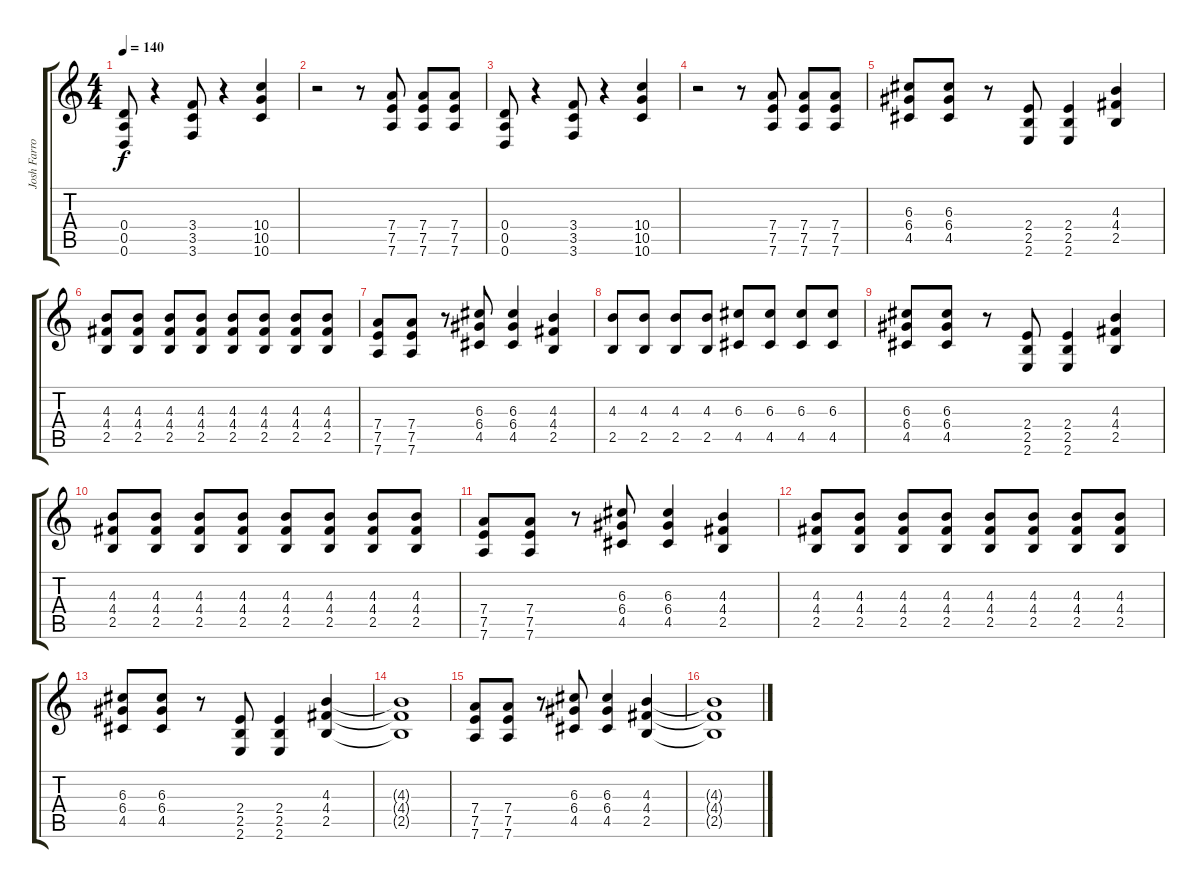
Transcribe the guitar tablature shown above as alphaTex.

\track ("Josh Farro" "Josh Farro") {instrument electricguitarclean}
\staff {score tabs}
\tuning (E4 B3 G3 D3 A2 D2) {hide}
\ts (4 4)
\tempo 140
\clef g2
\ks c
(0.4 0.5 0.6).8{dy f} r.4 (3.4 3.5 3.6).8 r.4 (10.4 10.5 10.6).4 |
r.2 r.8 (7.4 7.5 7.6).8 (7.4 7.5 7.6).8 (7.4 7.5 7.6).8 |
(0.4 0.5 0.6).8 r.4 (3.4 3.5 3.6).8 r.4 (10.4 10.5 10.6).4 |
r.2 r.8 (7.4 7.5 7.6).8 (7.4 7.5 7.6).8 (7.4 7.5 7.6).8 |
(6.3 6.4 4.5).8 (6.3 6.4 4.5).8 r.8 (2.4 2.5 2.6).8 (2.4 2.5 2.6).4 (4.3 4.4 2.5).4 |
(4.3 4.4 2.5).8 (4.3 4.4 2.5).8 (4.3 4.4 2.5).8 (4.3 4.4 2.5).8 (4.3 4.4 2.5).8 (4.3 4.4 2.5).8 (4.3 4.4 2.5).8 (4.3 4.4 2.5).8 |
(7.4 7.5 7.6).8 (7.4 7.5 7.6).8 r.8 (6.3 6.4 4.5).8 (6.3 6.4 4.5).4 (4.3 4.4 2.5).4 |
(4.3 2.5).8 (4.3 2.5).8 (4.3 2.5).8 (4.3 2.5).8 (6.3 4.5).8 (6.3 4.5).8 (6.3 4.5).8 (6.3 4.5).8 |
(6.3 6.4 4.5).8 (6.3 6.4 4.5).8 r.8 (2.4 2.5 2.6).8 (2.4 2.5 2.6).4 (4.3 4.4 2.5).4 |
(4.3 4.4 2.5).8 (4.3 4.4 2.5).8 (4.3 4.4 2.5).8 (4.3 4.4 2.5).8 (4.3 4.4 2.5).8 (4.3 4.4 2.5).8 (4.3 4.4 2.5).8 (4.3 4.4 2.5).8 |
(7.4 7.5 7.6).8 (7.4 7.5 7.6).8 r.8 (6.3 6.4 4.5).8 (6.3 6.4 4.5).4 (4.3 4.4 2.5).4 |
(4.3 4.4 2.5).8 (4.3 4.4 2.5).8 (4.3 4.4 2.5).8 (4.3 4.4 2.5).8 (4.3 4.4 2.5).8 (4.3 4.4 2.5).8 (4.3 4.4 2.5).8 (4.3 4.4 2.5).8 |
(6.3 6.4 4.5).8 (6.3 6.4 4.5).8 r.8 (2.4 2.5 2.6).8 (2.4 2.5 2.6).4 (4.3 4.4 2.5).4 |
(4.3{t} 4.4{t} 2.5{t}).1 |
(7.4 7.5 7.6).8 (7.4 7.5 7.6).8 r.8 (6.3 6.4 4.5).8 (6.3 6.4 4.5).4 (4.3 4.4 2.5).4 |
(4.3{t} 4.4{t} 2.5{t}).1
